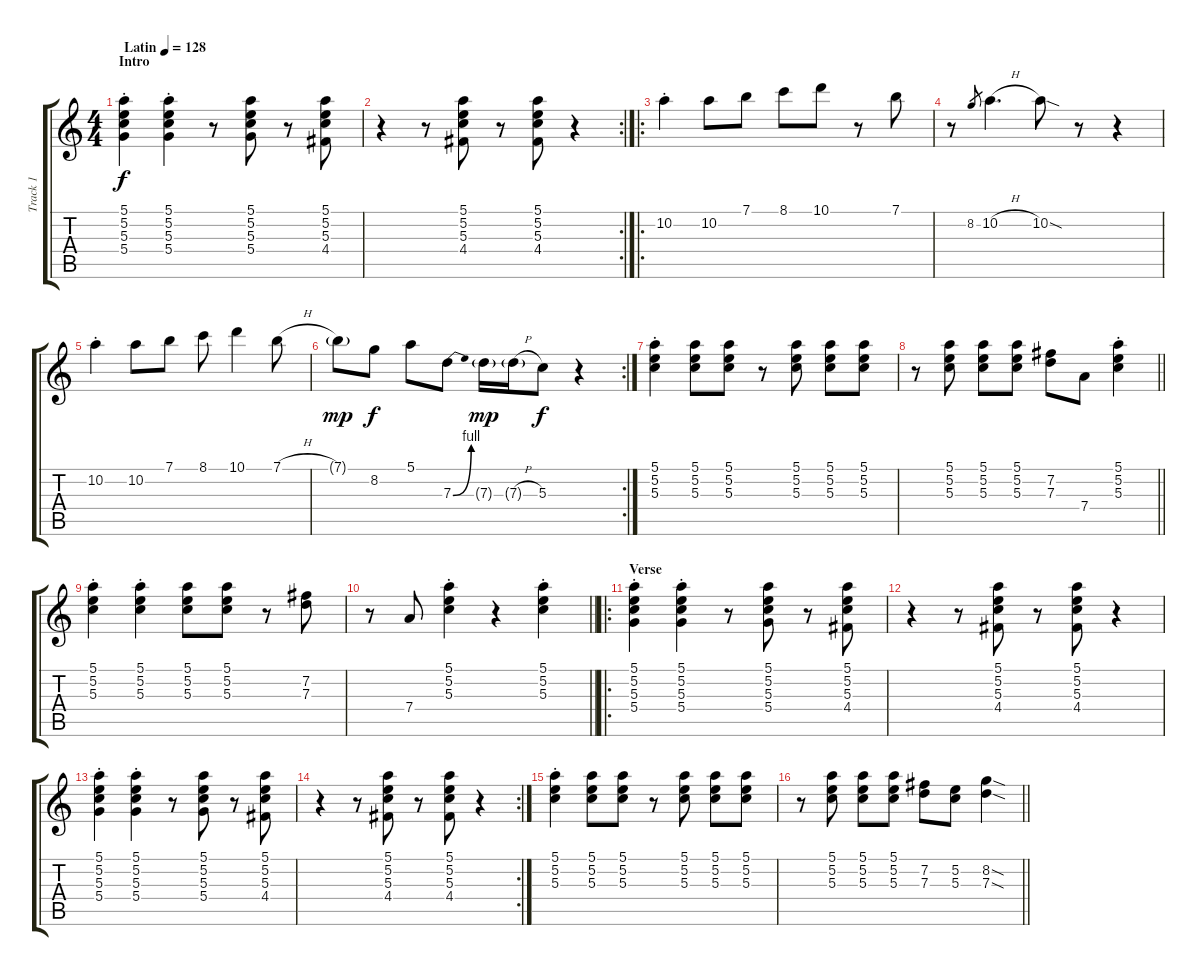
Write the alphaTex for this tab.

\track ("Track 1" "Track 1") {instrument distortionguitar}
\staff {score tabs}
\tuning (E4 B3 G3 D3 A2 E2) {hide}
\ts (4 4)
\section ("" "Intro")
\tempo (128 "Latin")
\clef g2
\ks c
(5.1{st} 5.2{st} 5.3{st} 5.4{st}).4{dy f instrument distortionguitar} (5.1{st} 5.2{st} 5.3{st} 5.4{st}).4 r.8 (5.1 5.2 5.3 5.4).8 r.8 (5.1 5.2 5.3 4.4).8 |
\rc 2
r.4 r.8 (5.1 5.2 5.3 4.4).8 r.8 (5.1 5.2 5.3 4.4).8 r.4 |
\ro
10.2{st}.4 10.2.8 7.1.8 8.1.8 10.1.8 r.8 7.1.8 |
r.8 8.2.8{gr} 10.2{h}.4{d} 10.2{sod}.8 r.8 r.4 |
10.2{st}.4 10.2.8 7.1.8 8.1.8 10.1.4 7.1{h}.8 |
\rc 2
7.1{g}.8{dy mp} 8.2.8{dy f} 5.1.8 7.3{be (bend 0 0 60 4)}.8 7.3{g}.16{dy mp} 7.3{h g}.16 5.3.8{dy f} r.4 |
(5.1{st} 5.2{st} 5.3{st}).4 (5.1 5.2 5.3).8 (5.1 5.2 5.3).8 r.8 (5.1 5.2 5.3).8 (5.1 5.2 5.3).8 (5.1 5.2 5.3).8 |
\barLineRight lightlight
r.8 (5.1 5.2 5.3).8 (5.1 5.2 5.3).8 (5.1 5.2 5.3).8 (7.2 7.3).8 7.4.8 (5.1{st} 5.2{st} 5.3{st}).4 |
(5.1{st} 5.2{st} 5.3{st}).4 (5.1 5.2 5.3{st}).4 (5.1 5.2 5.3).8 (5.1 5.2 5.3).8 r.8 (7.2 7.3).8 |
\barLineRight lightlight
r.8 7.4.8 (5.1{st} 5.2{st} 5.3{st}).4 r.4 (5.1{st} 5.2{st} 5.3{st}).4 |
\ro
\section ("" "Verse")
(5.1{st} 5.2{st} 5.3{st} 5.4{st}).4 (5.1{st} 5.2{st} 5.3{st} 5.4{st}).4 r.8 (5.1 5.2 5.3 5.4).8 r.8 (5.1 5.2 5.3 4.4).8 |
r.4 r.8 (5.1 5.2 5.3 4.4).8 r.8 (5.1 5.2 5.3 4.4).8 r.4 |
(5.1{st} 5.2{st} 5.3{st} 5.4{st}).4 (5.1{st} 5.2{st} 5.3{st} 5.4{st}).4 r.8 (5.1 5.2 5.3 5.4).8 r.8 (5.1 5.2 5.3 4.4).8 |
\rc 2
r.4 r.8 (5.1 5.2 5.3 4.4).8 r.8 (5.1 5.2 5.3 4.4).8 r.4 |
(5.1{st} 5.2{st} 5.3{st}).4 (5.1 5.2 5.3).8 (5.1 5.2 5.3).8 r.8 (5.1 5.2 5.3).8 (5.1 5.2 5.3).8 (5.1 5.2 5.3).8 |
\barLineRight lightlight
r.8 (5.1 5.2 5.3).8 (5.1 5.2 5.3).8 (5.1 5.2 5.3).8 (7.2 7.3).8 (5.2 5.3).8 (8.2{sod} 7.3{sod}).4
